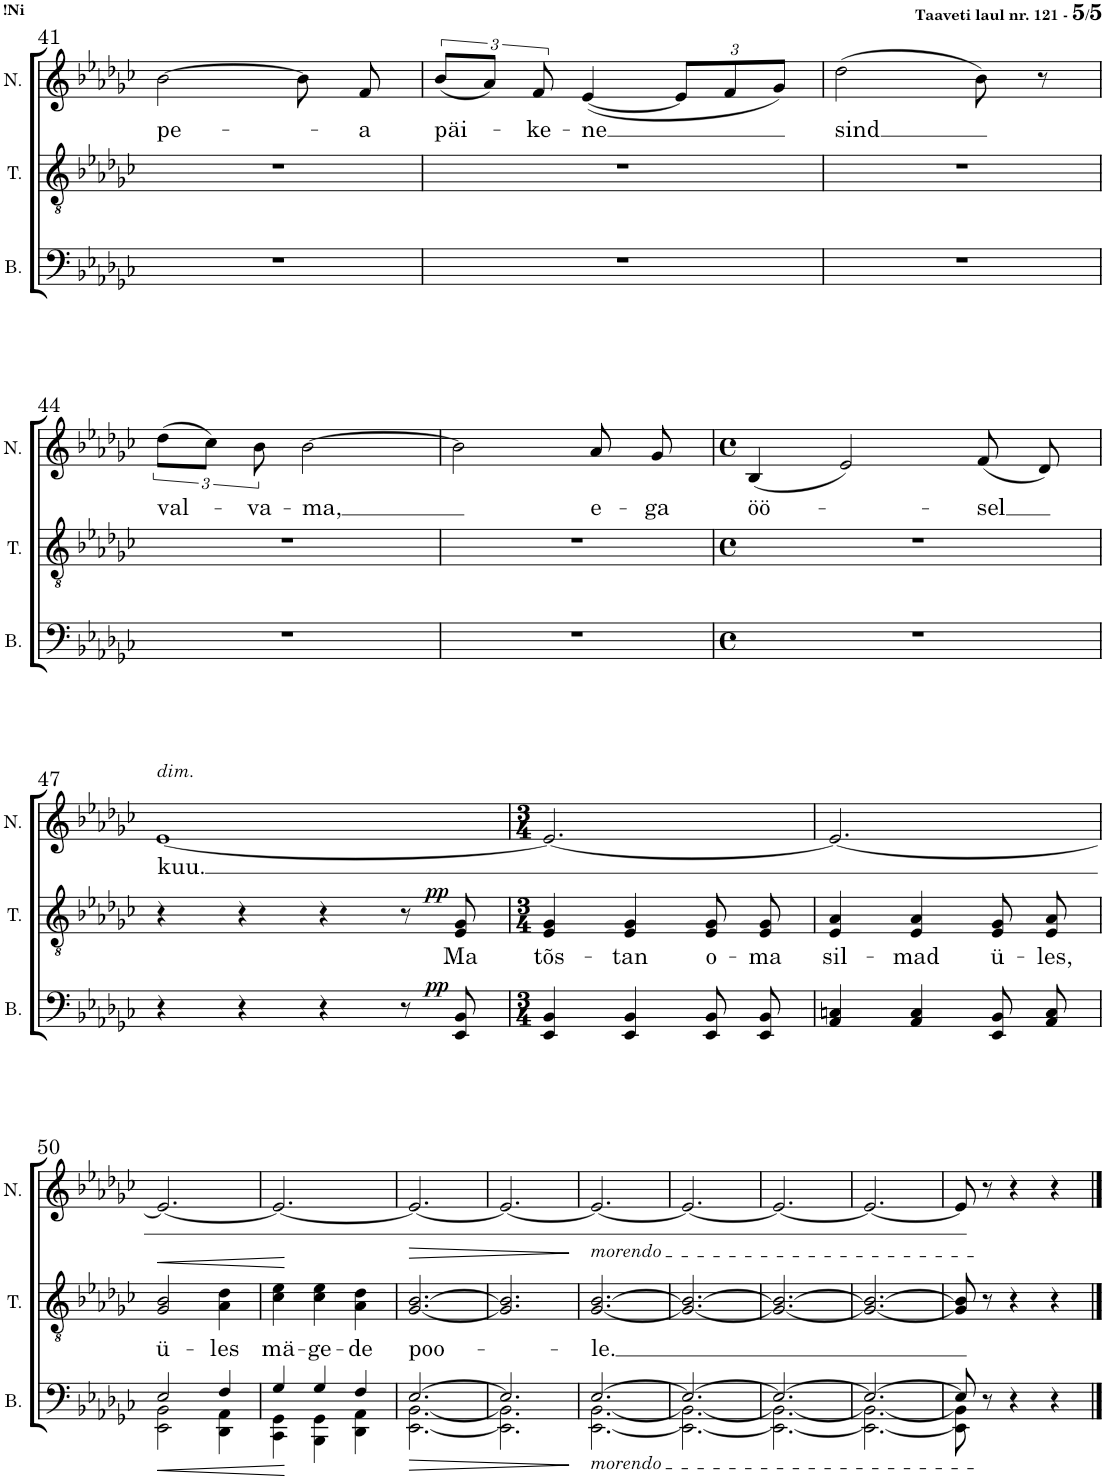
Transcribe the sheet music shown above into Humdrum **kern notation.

**kern	**dynam	**kern	**text	**dynam	**kern	**text
*part3	*part3	*part2	*part2	*part2	*part1	*part1
*staff3	*staff3	*staff2	*staff2	*staff2	*staff1	*staff1
*I"Bass	*	*I"Tenor	*	*	*I"Naised	*
*I'B.	*	*I'T.	*	*	*I'N.	*
!!LO:PB:g=z
*clefF4	*	*clefGv2	*	*	*clefG2	*
*k[b-e-a-d-g-c-]	*	*k[b-e-a-d-g-c-]	*	*	*k[b-e-a-d-g-c-]	*
*M3/4	*	*M3/4	*	*	*M3/4	*
=41	=41	=41	=41	=41	=41	=41
!	!	!	!	!	!	!LO:LY:b
2.r	.	2.r	.	.	[2b-\	pe-
.	.	.	.	.	8b-\]	.
!	!	!	!	!	!	!LO:LY:b
.	.	.	.	.	8f/	-a
=42	=42	=42	=42	=42	=42	=42
!	!	!	!	!	!	!LO:LY:b
2.r	.	2.r	.	.	(12b-/L	päi-
.	.	.	.	.	12a-/J)	.
!	!	!	!	!	!	!LO:LY:b
.	.	.	.	.	12f/	-ke-
!	!	!	!	!	!	!LO:LY:b
.	.	.	.	.	([4e-/	-ne
*	*	*	*	*	*Xbrackettup	*
.	.	.	.	.	12e-/L]	.
.	.	.	.	.	12f/	.
.	.	.	.	.	12g-/J)	.
=43	=43	=43	=43	=43	=43	=43
!	!	!	!	!	!	!LO:LY:b
2.r	.	2.r	.	.	(2dd-\	sind
.	.	.	.	.	8b-\)	.
.	.	.	.	.	8r	.
!!LO:LB:g=z
=44	=44	=44	=44	=44	=44	=44
*	*	*	*	*	*brackettup	*
!	!	!	!	!	!	!LO:LY:b
2.r	.	2.r	.	.	(12dd-\L	val-
.	.	.	.	.	12cc-\J)	.
!	!	!	!	!	!	!LO:LY:b
.	.	.	.	.	12b-\	-va-
!	!	!	!	!	!	!LO:LY:b
.	.	.	.	.	[2b-\	-ma,
=45	=45	=45	=45	=45	=45	=45
2.r	.	2.r	.	.	2b-\]	.
!	!	!	!	!	!	!LO:LY:b
.	.	.	.	.	8a-/	e-
!	!	!	!	!	!	!LO:LY:b
.	.	.	.	.	8g-/	-ga
=46	=46	=46	=46	=46	=46	=46
*M4/4	*	*M4/4	*	*	*M4/4	*
*met(c)	*	*met(c)	*	*	*met(c)	*
!	!	!	!	!	!	!LO:LY:b
1r	.	1r	.	.	(4B-/	öö-
.	.	.	.	.	2e-/)	.
!	!	!	!	!	!	!LO:LY:b
.	.	.	.	.	(8f/	-sel
.	.	.	.	.	8d-/)	.
!!LO:LB:g=z
=47	=47	=47	=47	=47	=47	=47
!	!	!	!	!	!LO:TX:a:i:t=dim.	!
!	!	!	!	!	!	!LO:LY:b
4r	.	4r	.	.	[1e-	kuu.
4r	.	4r	.	.	.	.
4r	.	4r	.	.	.	.
8r	.	8r	.	.	.	.
!	!LO:DY:a	!	!LO:LY:b	!LO:DY:a	!	!
8EE-/ 8BB-/	pp	8E-/ 8G-/	Ma	pp	.	.
=48	=48	=48	=48	=48	=48	=48
*M3/4	*	*M3/4	*	*	*M3/4	*
!	!	!	!LO:LY:b	!	!	!
4EE-/ 4BB-/	.	4E-/ 4G-/	tõs-	.	2.e-/_	.
!	!	!	!LO:LY:b	!	!	!
4EE-/ 4BB-/	.	4E-/ 4G-/	-tan	.	.	.
!	!	!	!LO:LY:b	!	!	!
8EE-/ 8BB-/L	.	8E-/ 8G-/L	o-	.	.	.
!	!	!	!LO:LY:b	!	!	!
8EE-/ 8BB-/J	.	8E-/ 8G-/J	-ma	.	.	.
=49	=49	=49	=49	=49	=49	=49
!	!	!	!LO:LY:b	!	!	!
4AA-/ 4Cn/	.	4E-/ 4A-/	sil-	.	2.e-/_	.
!	!	!	!LO:LY:b	!	!	!
4AA-/ 4C/	.	4E-/ 4A-/	-mad	.	.	.
!	!	!	!LO:LY:b	!	!	!
8EE-/ 8BB-/L	.	8E-/ 8G-/L	ü-	.	.	.
!	!	!	!LO:LY:b	!	!	!
8AA-/ 8C/J	.	8E-/ 8A-/J	-les,	.	.	.
!!LO:LB:g=z
=50	=50	=50	=50	=50	=50	=50
!	!LO:HP:b	!	!LO:LY:b	!LO:HP:b	!	!
*^	*	*	*	*	*	*
2E-/	2EE-\ 2BB-\	<	2G-/ 2B-/	ü-	<	2.e-/_	.
!	!	!	!	!LO:LY:b	!	!	!
4F/	4DD-\ 4AA-\	.	4A-\ 4d-\	-les	.	.	.
=51	=51	=51	=51	=51	=51	=51	=51
!	!	!	!	!LO:LY:b	!	!	!
4G-/	4CC-\ 4GG-\	.	4c-\ 4e-\	mä-	.	2.e-/_	.
!	!	!	!	!LO:LY:b	!	!	!
4G-/	4BBB-\ 4GG-\	[	4c-\ 4e-\	-ge-	[	.	.
!	!	!	!	!LO:LY:b	!	!	!
4F/	4DD-\ 4AA-\	.	4A-\ 4d-\	-de	.	.	.
=52	=52	=52	=52	=52	=52	=52	=52
!	!	!LO:HP:b	!	!LO:LY:b	!LO:HP:b	!	!
[2.E-/	[2.EE-\ [2.BB-\	>	[2.G-/ [2.B-/	poo-	>	2.e-/_	.
=53	=53	=53	=53	=53	=53	=53	=53
2.E-/]	2.EE-\] 2.BB-\]	.	2.G-/] 2.B-/]	.	.	2.e-/_	.
*v	*v	*	*	*	*	*	*
.	]	.	.	]	.	.
=54	=54	=54	=54	=54	=54	=54
*^	*	*	*	*	*	*
!	!	!	!LO:TX:a:i:t=morendo	!	!	!	!
!LO:TX:b:i:t=morendo	!	!	!	!	!	!	!
!	!	!	!	!LO:LY:b	!	!	!
[2.E-/	[2.EE-\ [2.BB-\	.	[2.G-/ [2.B-/	-le.	.	2.e-/_	.
=55	=55	=55	=55	=55	=55	=55	=55
2.E-/_	2.EE-\_ 2.BB-\_	.	2.G-/_ 2.B-/_	.	.	2.e-/_	.
=56	=56	=56	=56	=56	=56	=56	=56
2.E-/_	2.EE-\_ 2.BB-\_	.	2.G-/_ 2.B-/_	.	.	2.e-/_	.
=57	=57	=57	=57	=57	=57	=57	=57
2.E-/_	2.EE-\_ 2.BB-\_	.	2.G-/_ 2.B-/_	.	.	2.e-/_	.
=58	=58	=58	=58	=58	=58	=58	=58
8E-/]	8EE-\] 8BB-\]	.	8G-/] 8B-/]	.	.	8e-/]	.
8r	8ryy	.	8r	.	.	8r	.
4r	4ryy	.	4r	.	.	4r	.
4r	4ryy	.	4r	.	.	4r	.
*v	*v	*	*	*	*	*	*
==	==	==	==	==	==	==
*-	*-	*-	*-	*-	*-	*-
